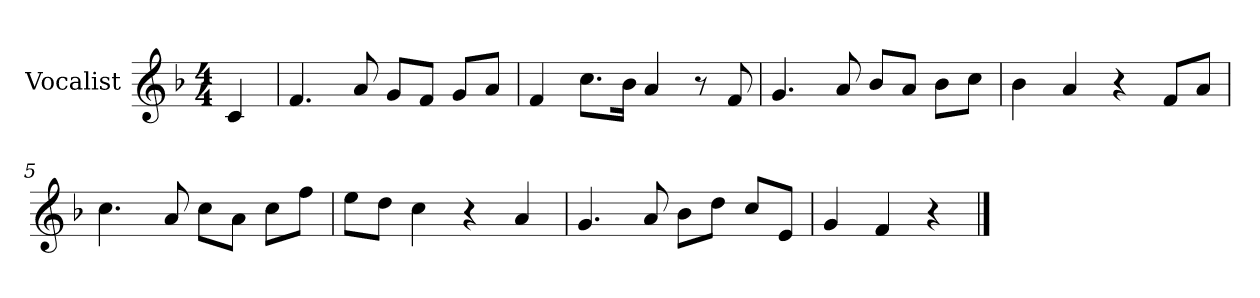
**kern
*part1
*staff1
*I"Vocalist
*k[b-]
*F:
*M4/4
=
4c
=1
4.f
8a
8gL
8fJ
8gL
8aJ
=2
4f
8.ccL
16b-Jk
4a
8r
8f
=3
4.g
8a
8b-L
8aJ
8b-L
8ccJ
=4
4b-
4a
4r
8fL
8aJ
=5
4.cc
8a
8ccL
8aJ
8ccL
8ffJ
=6
8eeL
8ddJ
4cc
4r
4a
=7
4.g
8a
8b-L
8ddJ
8ccL
8eJ
=8
4g
4f
4r
==
*-
